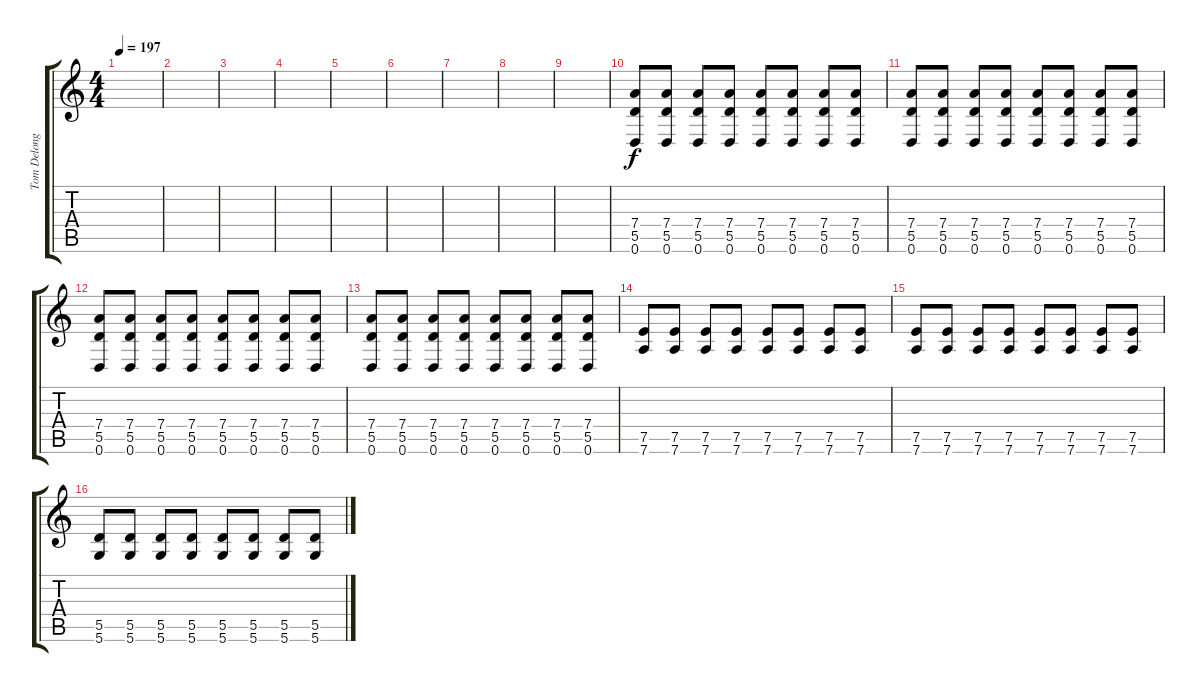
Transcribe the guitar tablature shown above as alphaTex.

\track ("Tom Delonge (Distortion)" "Tom Delong") {instrument distortionguitar}
\staff {score tabs}
\tuning (E4 B3 G3 D3 A2 D2) {hide}
\ts (4 4)
\tempo 197
\clef g2
\ks c
|
|
|
|
|
|
|
|
|
(7.4 5.5 0.6).8 (7.4 5.5 0.6).8 (7.4 5.5 0.6).8 (7.4 5.5 0.6).8 (7.4 5.5 0.6).8 (7.4 5.5 0.6).8 (7.4 5.5 0.6).8 (7.4 5.5 0.6).8 |
(7.4 5.5 0.6).8 (7.4 5.5 0.6).8 (7.4 5.5 0.6).8 (7.4 5.5 0.6).8 (7.4 5.5 0.6).8 (7.4 5.5 0.6).8 (7.4 5.5 0.6).8 (7.4 5.5 0.6).8 |
(7.4 5.5 0.6).8 (7.4 5.5 0.6).8 (7.4 5.5 0.6).8 (7.4 5.5 0.6).8 (7.4 5.5 0.6).8 (7.4 5.5 0.6).8 (7.4 5.5 0.6).8 (7.4 5.5 0.6).8 |
(7.4 5.5 0.6).8 (7.4 5.5 0.6).8 (7.4 5.5 0.6).8 (7.4 5.5 0.6).8 (7.4 5.5 0.6).8 (7.4 5.5 0.6).8 (7.4 5.5 0.6).8 (7.4 5.5 0.6).8 |
(7.5 7.6).8 (7.5 7.6).8 (7.5 7.6).8 (7.5 7.6).8 (7.5 7.6).8 (7.5 7.6).8 (7.5 7.6).8 (7.5 7.6).8 |
(7.5 7.6).8 (7.5 7.6).8 (7.5 7.6).8 (7.5 7.6).8 (7.5 7.6).8 (7.5 7.6).8 (7.5 7.6).8 (7.5 7.6).8 |
(5.5 5.6).8 (5.5 5.6).8 (5.5 5.6).8 (5.5 5.6).8 (5.5 5.6).8 (5.5 5.6).8 (5.5 5.6).8 (5.5 5.6).8
